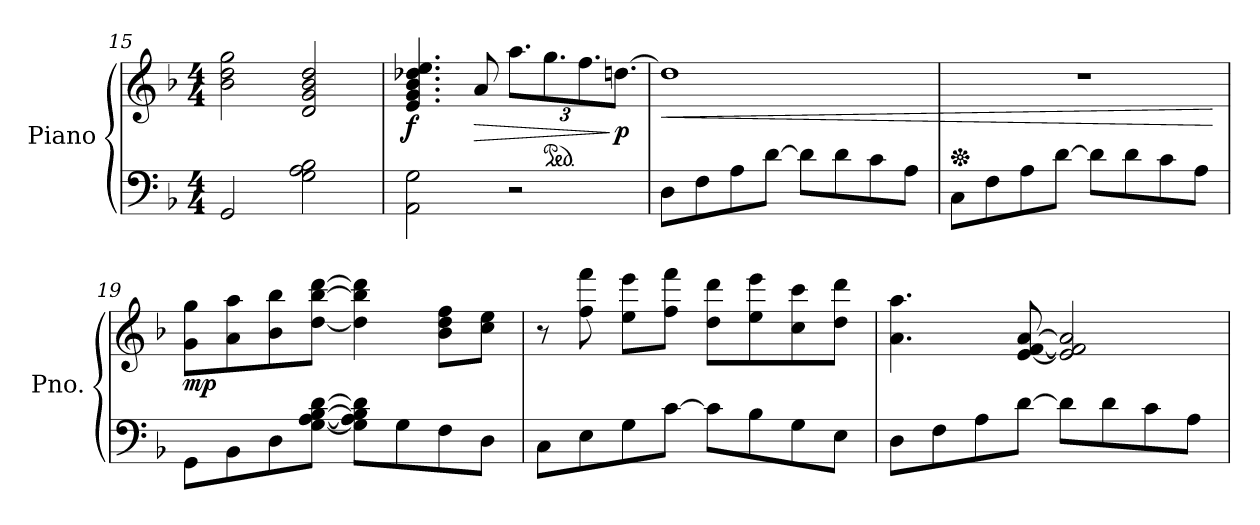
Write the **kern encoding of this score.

**kern	**kern	**dynam
*part1	*part1	*part1
*staff2	*staff1	*staff1/2
*I"Piano	*	*
*I'Pno.	*	*
*clefF4	*clefG2	*
*k[b-]	*k[b-]	*
*M4/4	*M4/4	*
=15	=15	=15
2GG/	2b-\ 2dd\ 2gg\	.
2G\ 2A\ 2B-\	2d/ 2g/ 2b-/ 2dd/	.
=16	=16	=16
*	*MM75	*
!	!	!LO:DY:b
2AA\ 2G\	4.e/ 4.g/ 4.b-/ 4.dd-X/ 4.ee/	f
!	!	!LO:HP:b
.	8a/	>
*	*Xbrackettup	*
*	*MM50	*
2r	12.aa\L	.
*	*ped	*
.	12.gg\	.
*	*MM40	*
.	12.ff\	.
*	*MM20	*
!	!	!LO:DY:n=1:b
.	[12.ddn\J	] p
=17	=17	=17
*	*MM104	*
!	!	!LO:HP:b
8D\L	1dd]	<
8F\	.	.
8A\	.	.
[8d\J	.	.
8d\L]	.	.
8d\	.	.
8c\	.	.
8A\J	.	.
=18	=18	=18
*	*Xped	*
8C\L	1r	.
8F\	.	.
8A\	.	.
[8d\J	.	.
8d\L]	.	.
8d\	.	.
8c\	.	.
8A\J	.	.
.	.	[
!!LO:LB:g=z
=19	=19	=19
!	!	!LO:DY:b
8GG\L	8g\ 8gg\L	mp
8BB-\	8a\ 8aa\	.
8D\	8b-\ 8bb-\	.
[8G\ [8A\ [8B-\ [8d\J	[8dd\ [8bb-\ [8ddd\J	.
8G\] 8A\] 8B-\] 8d\]L	4dd\] 4bb-\] 4ddd\]	.
8G\	.	.
8F\	8b-\ 8dd\ 8ff\L	.
8D\J	8cc\ 8ee\J	.
=20	=20	=20
8C\L	8r	.
8E\	8ff\ 8fff\	.
8G\	8ee\ 8eee\L	.
[8c\J	8ff\ 8fff\J	.
8c\L]	8dd\ 8ddd\L	.
8B-\	8ee\ 8eee\	.
8G\	8cc\ 8ccc\	.
8E\J	8dd\ 8ddd\J	.
=21	=21	=21
8D\L	4.a\ 4.aa\	.
8F\	.	.
8A\	.	.
[8d\J	[8e/ [8f/ [8a/	.
8d\L]	2e/] 2f/] 2a/]	.
8d\	.	.
8c\	.	.
8A\J	.	.
=	=	=
*-	*-	*-
